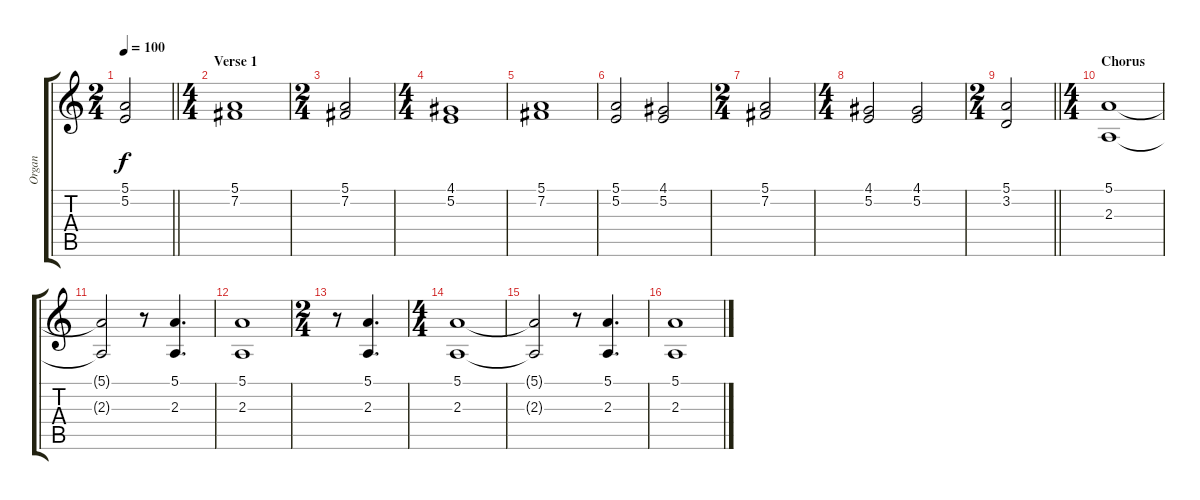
\track ("Organ" "Organ") {instrument percussiveorgan}
\staff {score tabs}
\tuning (E4 B3 G3 D3 A2 E2) {hide}
\ts (2 4)
\tempo 100
\clef g2
\barLineRight lightlight
\ks c
(5.1 5.2).2{dy f} |
\ts (4 4)
\section ("" "Verse 1")
(5.1 7.2).1 |
\ts (2 4)
(5.1 7.2).2 |
\ts (4 4)
(4.1 5.2).1 |
(5.1 7.2).1 |
(5.1 5.2).2 (4.1 5.2).2 |
\ts (2 4)
(5.1 7.2).2 |
\ts (4 4)
(4.1 5.2).2 (4.1 5.2).2 |
\ts (2 4)
\barLineRight lightlight
(5.1 3.2).2 |
\ts (4 4)
\section ("" "Chorus")
(5.1 2.3).1 |
(5.1{t} 2.3{t}).2 r.8 (5.1 2.3).4{d} |
(5.1 2.3).1 |
\ts (2 4)
r.8 (5.1 2.3).4{d} |
\ts (4 4)
(5.1 2.3).1 |
(5.1{t} 2.3{t}).2 r.8 (5.1 2.3).4{d} |
(5.1 2.3).1
